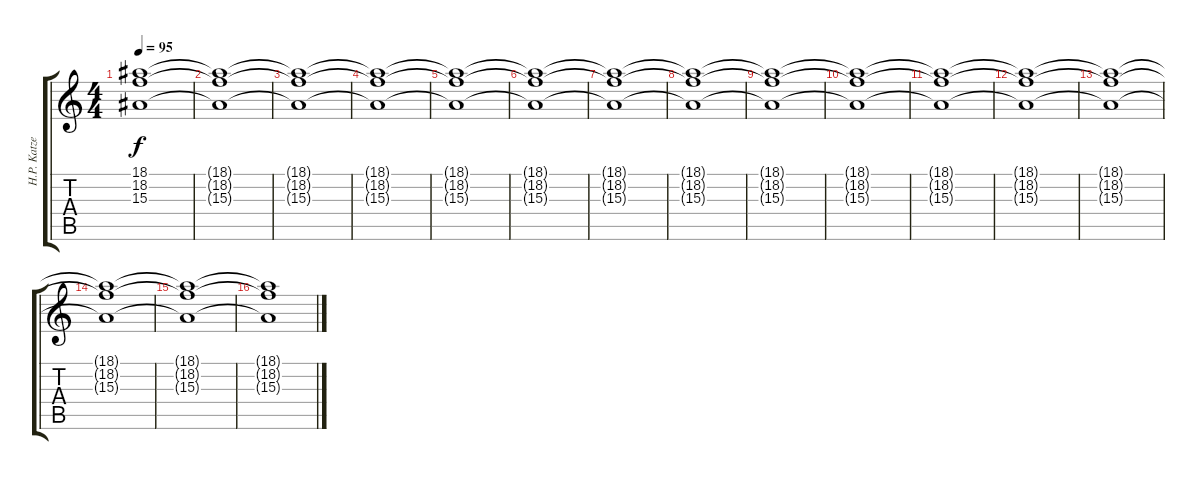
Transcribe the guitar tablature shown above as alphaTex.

\track ("H.P. Katzenburg (FX4)" "H.P. Katze") {instrument fx4atmosphere}
\staff {score tabs}
\tuning (E4 B3 G3 D3 A2 E2) {hide}
\ts (4 4)
\tempo 95
\clef g2
\ks c
(18.1{t} 18.2{t} 15.3{t}).1{dy f} |
(18.1{t} 18.2{t} 15.3{t}).1 |
(18.1{t} 18.2{t} 15.3{t}).1 |
(18.1{t} 18.2{t} 15.3{t}).1 |
(18.1{t} 18.2{t} 15.3{t}).1 |
(18.1{t} 18.2{t} 15.3{t}).1 |
(18.1{t} 18.2{t} 15.3{t}).1 |
(18.1{t} 18.2{t} 15.3{t}).1 |
(18.1{t} 18.2{t} 15.3{t}).1 |
(18.1{t} 18.2{t} 15.3{t}).1 |
(18.1{t} 18.2{t} 15.3{t}).1 |
(18.1{t} 18.2{t} 15.3{t}).1 |
(18.1{t} 18.2{t} 15.3{t}).1 |
(18.1{t} 18.2{t} 15.3{t}).1 |
(18.1{t} 18.2{t} 15.3{t}).1 |
(18.1{t} 18.2{t} 15.3{t}).1
